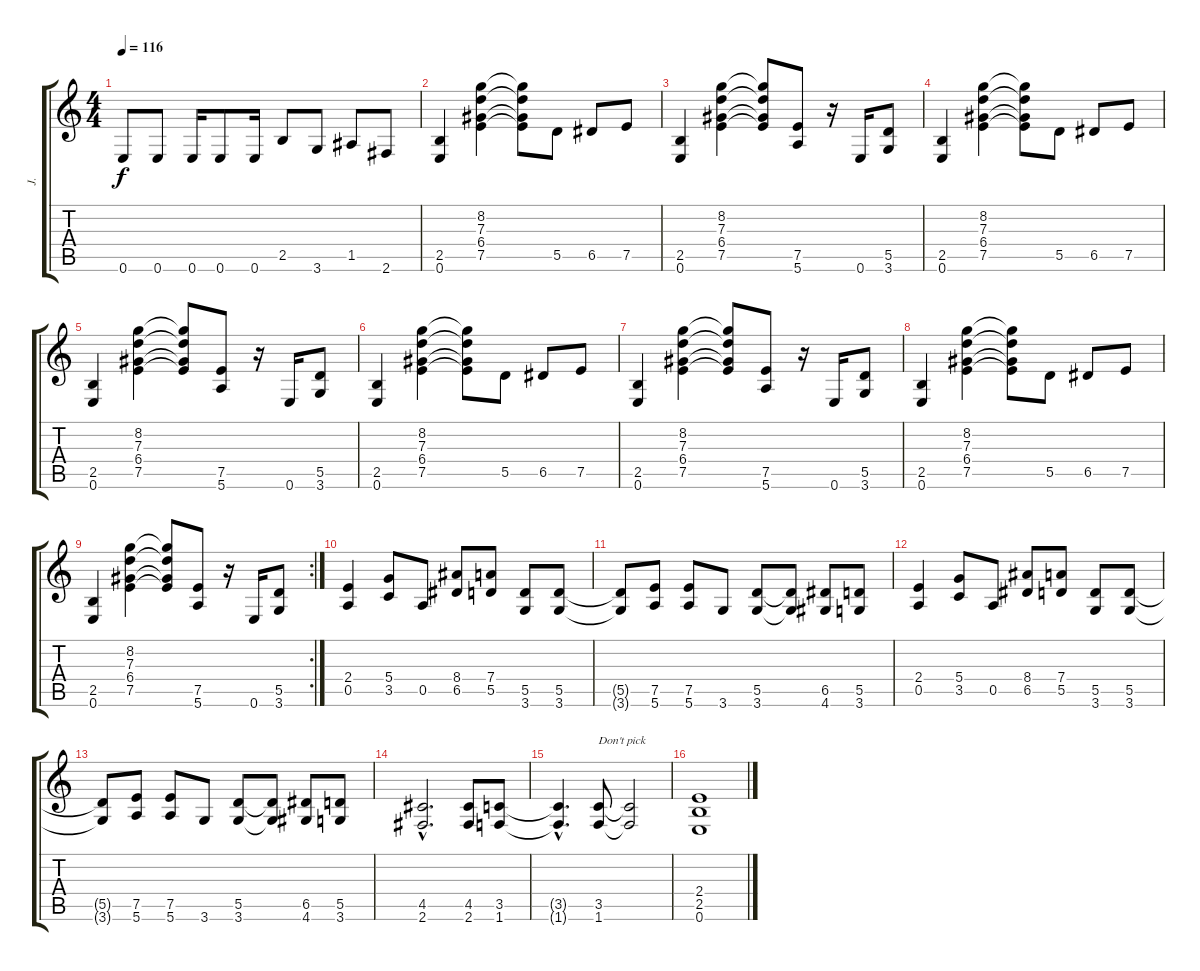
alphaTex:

\track ("J." "J.") {instrument distortionguitar}
\staff {score tabs}
\tuning (E4 B3 G3 D3 A2 E2) {hide}
\ts (4 4)
\tempo 116
\clef g2
\ks c
0.6.8{dy f} 0.6.8 0.6.16 0.6.8 0.6.16 2.5.8 3.6.8 1.5.8 2.6.8 |
(2.5 0.6).4 (8.2 7.3 6.4 7.5).4 (8.2{t} 7.3{t} 6.4{t} 7.5{t}).8 5.5.8 6.5.8 7.5.8 |
(2.5 0.6).4 (8.2 7.3 6.4 7.5).4 (8.2{t} 7.3{t} 6.4{t} 7.5{t}).8 (7.5 5.6).8 r.16 0.6.16 (5.5 3.6).8 |
(2.5 0.6).4 (8.2 7.3 6.4 7.5).4 (8.2{t} 7.3{t} 6.4{t} 7.5{t}).8 5.5.8 6.5.8 7.5.8 |
(2.5 0.6).4 (8.2 7.3 6.4 7.5).4 (8.2{t} 7.3{t} 6.4{t} 7.5{t}).8 (7.5 5.6).8 r.16 0.6.16 (5.5 3.6).8 |
(2.5 0.6).4 (8.2 7.3 6.4 7.5).4 (8.2{t} 7.3{t} 6.4{t} 7.5{t}).8 5.5.8 6.5.8 7.5.8 |
(2.5 0.6).4 (8.2 7.3 6.4 7.5).4 (8.2{t} 7.3{t} 6.4{t} 7.5{t}).8 (7.5 5.6).8 r.16 0.6.16 (5.5 3.6).8 |
(2.5 0.6).4 (8.2 7.3 6.4 7.5).4 (8.2{t} 7.3{t} 6.4{t} 7.5{t}).8 5.5.8 6.5.8 7.5.8 |
\rc 2
(2.5 0.6).4 (8.2 7.3 6.4 7.5).4 (8.2{t} 7.3{t} 6.4{t} 7.5{t}).8 (7.5 5.6).8 r.16 0.6.16 (5.5 3.6).8 |
(2.4 0.5).4 (5.4 3.5).8 0.5.8 (8.4 6.5).8 (7.4 5.5).8 (5.5 3.6).8 (5.5 3.6).8 |
(5.5{t} 3.6{t}).8 (7.5 5.6).8 (7.5 5.6).8 3.6.8 (5.5 3.6).8 (5.5{t} 3.6{t}).8 (6.5 4.6).8 (5.5 3.6).8 |
(2.4 0.5).4 (5.4 3.5).8 0.5.8 (8.4 6.5).8 (7.4 5.5).8 (5.5 3.6).8 (5.5 3.6).8 |
(5.5{t} 3.6{t}).8 (7.5 5.6).8 (7.5 5.6).8 3.6.8 (5.5 3.6).8 (5.5{t} 3.6{t}).8 (6.5 4.6).8 (5.5 3.6).8 |
(4.5{hac} 2.6{hac}).2{d} (4.5 2.6).8 (3.5 1.6).8 |
(3.5{hac t} 1.6{hac t}).4{d} (3.5 1.6).8{txt "Don't pick"} (3.5{t} 1.6{t}).2 |
(2.4 2.5 0.6).1
